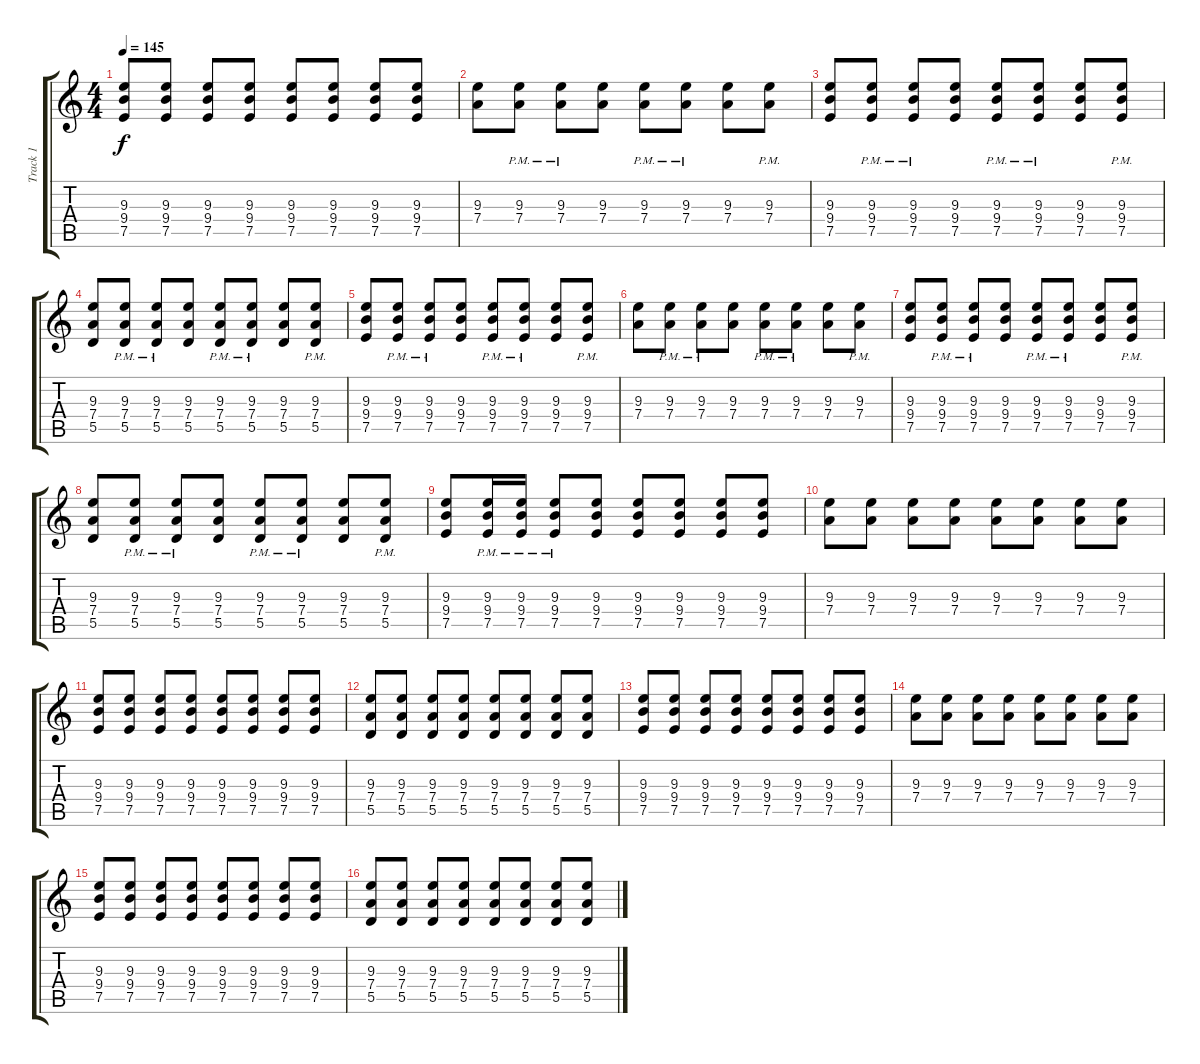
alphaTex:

\track ("Track 1" "Track 1") {instrument distortionguitar}
\staff {score tabs}
\tuning (E4 B3 G3 D3 A2 D2) {hide}
\ts (4 4)
\tempo 145
\clef g2
\ks c
(9.3 9.4 7.5).8{dy f} (9.3 9.4 7.5).8 (9.3 9.4 7.5).8 (9.3 9.4 7.5).8 (9.3 9.4 7.5).8 (9.3 9.4 7.5).8 (9.3 9.4 7.5).8 (9.3 9.4 7.5).8 |
(9.3 7.4).8 (9.3{pm} 7.4{pm}).8 (9.3{pm} 7.4{pm}).8 (9.3 7.4).8 (9.3{pm} 7.4{pm}).8 (9.3{pm} 7.4{pm}).8 (9.3 7.4).8 (9.3{pm} 7.4{pm}).8 |
(9.3 9.4 7.5).8 (9.3{pm} 9.4{pm} 7.5{pm}).8 (9.3{pm} 9.4{pm} 7.5{pm}).8 (9.3 9.4 7.5).8 (9.3{pm} 9.4{pm} 7.5{pm}).8 (9.3{pm} 9.4{pm} 7.5{pm}).8 (9.3 9.4 7.5).8 (9.3{pm} 9.4{pm} 7.5{pm}).8 |
(9.3 7.4 5.5).8 (9.3{pm} 7.4{pm} 5.5{pm}).8 (9.3{pm} 7.4{pm} 5.5{pm}).8 (9.3 7.4 5.5).8 (9.3{pm} 7.4{pm} 5.5{pm}).8 (9.3{pm} 7.4{pm} 5.5{pm}).8 (9.3 7.4 5.5).8 (9.3{pm} 7.4{pm} 5.5{pm}).8 |
(9.3 9.4 7.5).8 (9.3{pm} 9.4{pm} 7.5{pm}).8 (9.3{pm} 9.4{pm} 7.5{pm}).8 (9.3 9.4 7.5).8 (9.3{pm} 9.4{pm} 7.5{pm}).8 (9.3{pm} 9.4{pm} 7.5{pm}).8 (9.3 9.4 7.5).8 (9.3{pm} 9.4{pm} 7.5{pm}).8 |
(9.3 7.4).8 (9.3{pm} 7.4{pm}).8 (9.3{pm} 7.4{pm}).8 (9.3 7.4).8 (9.3{pm} 7.4{pm}).8 (9.3{pm} 7.4{pm}).8 (9.3 7.4).8 (9.3{pm} 7.4{pm}).8 |
(9.3 9.4 7.5).8 (9.3{pm} 9.4{pm} 7.5{pm}).8 (9.3{pm} 9.4{pm} 7.5{pm}).8 (9.3 9.4 7.5).8 (9.3{pm} 9.4{pm} 7.5{pm}).8 (9.3{pm} 9.4{pm} 7.5{pm}).8 (9.3 9.4 7.5).8 (9.3{pm} 9.4{pm} 7.5{pm}).8 |
(9.3 7.4 5.5).8 (9.3{pm} 7.4{pm} 5.5{pm}).8 (9.3{pm} 7.4{pm} 5.5{pm}).8 (9.3 7.4 5.5).8 (9.3{pm} 7.4{pm} 5.5{pm}).8 (9.3{pm} 7.4{pm} 5.5{pm}).8 (9.3 7.4 5.5).8 (9.3{pm} 7.4{pm} 5.5{pm}).8 |
(9.3 9.4 7.5).8 (9.3{pm} 9.4{pm} 7.5{pm}).16 (9.3{pm} 9.4{pm} 7.5{pm}).16 (9.3{pm} 9.4{pm} 7.5{pm}).8 (9.3 9.4 7.5).8 (9.3 9.4 7.5).8 (9.3 9.4 7.5).8 (9.3 9.4 7.5).8 (9.3 9.4 7.5).8 |
(9.3 7.4).8 (9.3 7.4).8 (9.3 7.4).8 (9.3 7.4).8 (9.3 7.4).8 (9.3 7.4).8 (9.3 7.4).8 (9.3 7.4).8 |
(9.3 9.4 7.5).8 (9.3 9.4 7.5).8 (9.3 9.4 7.5).8 (9.3 9.4 7.5).8 (9.3 9.4 7.5).8 (9.3 9.4 7.5).8 (9.3 9.4 7.5).8 (9.3 9.4 7.5).8 |
(9.3 7.4 5.5).8 (9.3 7.4 5.5).8 (9.3 7.4 5.5).8 (9.3 7.4 5.5).8 (9.3 7.4 5.5).8 (9.3 7.4 5.5).8 (9.3 7.4 5.5).8 (9.3 7.4 5.5).8 |
(9.3 9.4 7.5).8 (9.3 9.4 7.5).8 (9.3 9.4 7.5).8 (9.3 9.4 7.5).8 (9.3 9.4 7.5).8 (9.3 9.4 7.5).8 (9.3 9.4 7.5).8 (9.3 9.4 7.5).8 |
(9.3 7.4).8 (9.3 7.4).8 (9.3 7.4).8 (9.3 7.4).8 (9.3 7.4).8 (9.3 7.4).8 (9.3 7.4).8 (9.3 7.4).8 |
(9.3 9.4 7.5).8 (9.3 9.4 7.5).8 (9.3 9.4 7.5).8 (9.3 9.4 7.5).8 (9.3 9.4 7.5).8 (9.3 9.4 7.5).8 (9.3 9.4 7.5).8 (9.3 9.4 7.5).8 |
(9.3 7.4 5.5).8 (9.3 7.4 5.5).8 (9.3 7.4 5.5).8 (9.3 7.4 5.5).8 (9.3 7.4 5.5).8 (9.3 7.4 5.5).8 (9.3 7.4 5.5).8 (9.3 7.4 5.5).8
